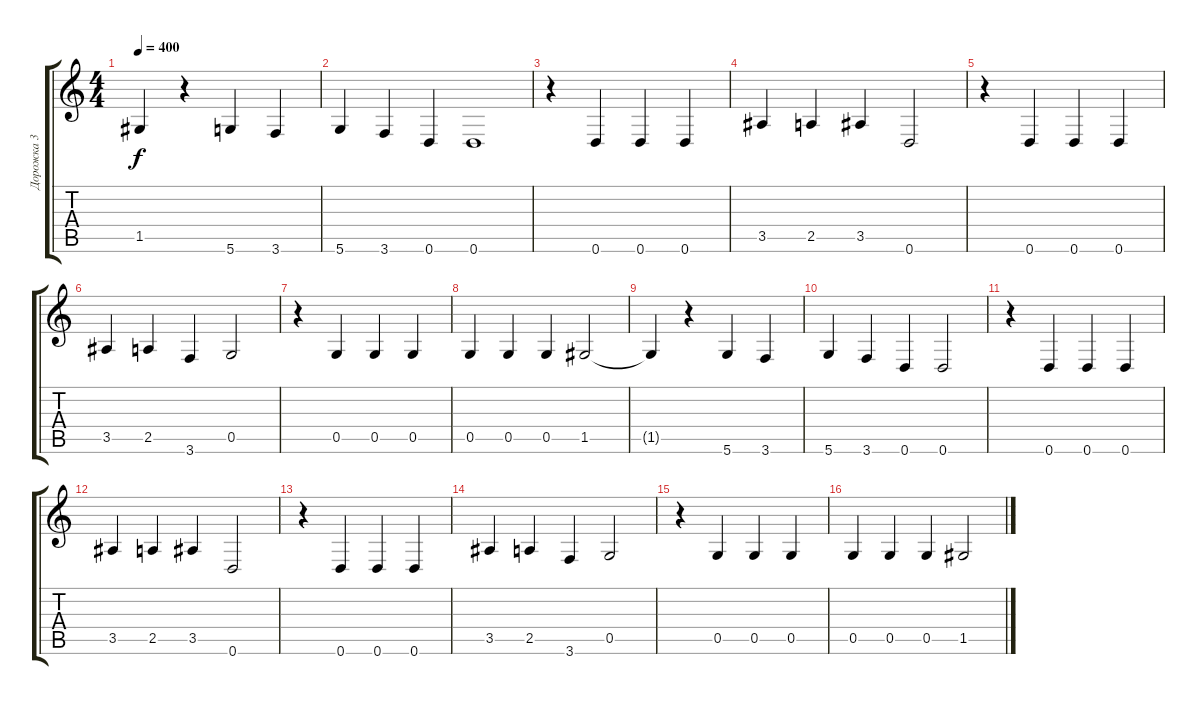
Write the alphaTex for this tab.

\track ("Дорожка 3" "Дорожка 3") {instrument electricbassfinger}
\staff {score tabs}
\tuning (D4 A3 F3 C3 G2 D2) {hide}
\ts (4 4)
\tempo 400
\clef g2
\ks c
1.5{t}.4{dy f} r.4 5.6.4 3.6.4 |
5.6.4 3.6.4 0.6.4 0.6.1 |
r.4 0.6.4 0.6.4 0.6.4 |
3.5.4 2.5.4 3.5.4 0.6.2 |
r.4 0.6.4 0.6.4 0.6.4 |
3.5.4 2.5.4 3.6.4 0.5.2 |
r.4 0.5.4 0.5.4 0.5.4 |
0.5.4 0.5.4 0.5.4 1.5.2 |
1.5{t}.4 r.4 5.6.4 3.6.4 |
5.6.4 3.6.4 0.6.4 0.6.2 |
r.4 0.6.4 0.6.4 0.6.4 |
3.5.4 2.5.4 3.5.4 0.6.2 |
r.4 0.6.4 0.6.4 0.6.4 |
3.5.4 2.5.4 3.6.4 0.5.2 |
r.4 0.5.4 0.5.4 0.5.4 |
0.5.4 0.5.4 0.5.4 1.5.2
